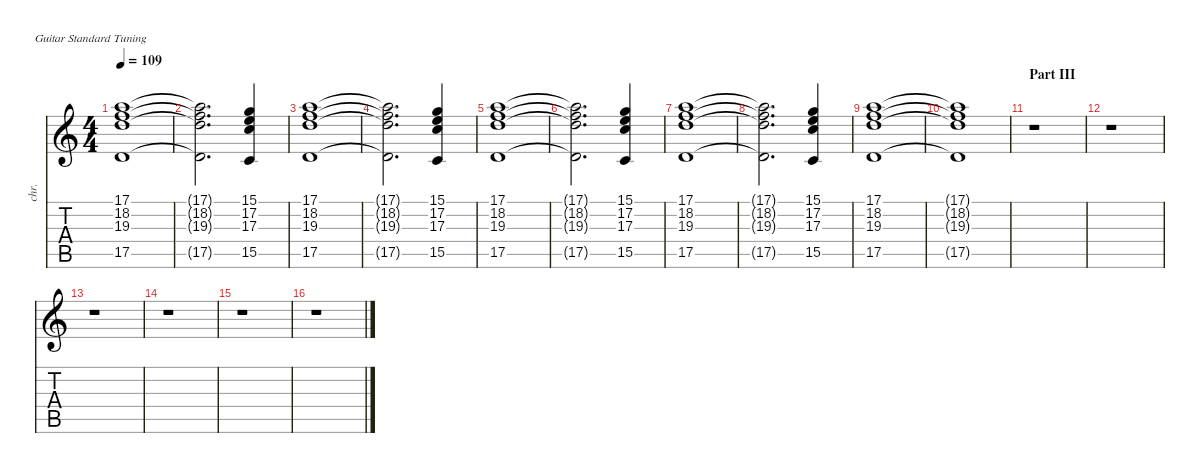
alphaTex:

\defaultSystemsLayout 4
\hideDynamics
\bracketExtendMode nobrackets
\otherSystemsTrackNameOrientation horizontal
\track ("Synth" "chr.") {instrument choiraahs}
\staff {score tabs}
\tuning (E4 B3 G3 D3 A2 E2)
\ts (4 4)
\tempo 109
\clef g2
\ks c
(17.1 18.2 19.3 17.5).1{dy mf} |
(17.1{t} 18.2{t} 19.3{t} 17.5{t}).2{d dy f} (15.1 17.2 17.3 15.5).4{dy mf} |
(17.1 18.2 19.3 17.5).1 |
(17.1{t} 18.2{t} 19.3{t} 17.5{t}).2{d dy f} (15.1 17.2 17.3 15.5).4{dy mf} |
(17.1 18.2 19.3 17.5).1 |
(17.1{t} 18.2{t} 19.3{t} 17.5{t}).2{d dy f} (15.1 17.2 17.3 15.5).4{dy mf} |
(17.1 18.2 19.3 17.5).1 |
(17.1{t} 18.2{t} 19.3{t} 17.5{t}).2{d dy f} (15.1 17.2 17.3 15.5).4{dy mf} |
(17.1 18.2 19.3 17.5).1{dy f} |
(17.1{t} 18.2{t} 19.3{t} 17.5{t}).1 |
\section ("" "Part III")
r.1 |
r.1 |
r.1 |
r.1 |
r.1 |
r.1
